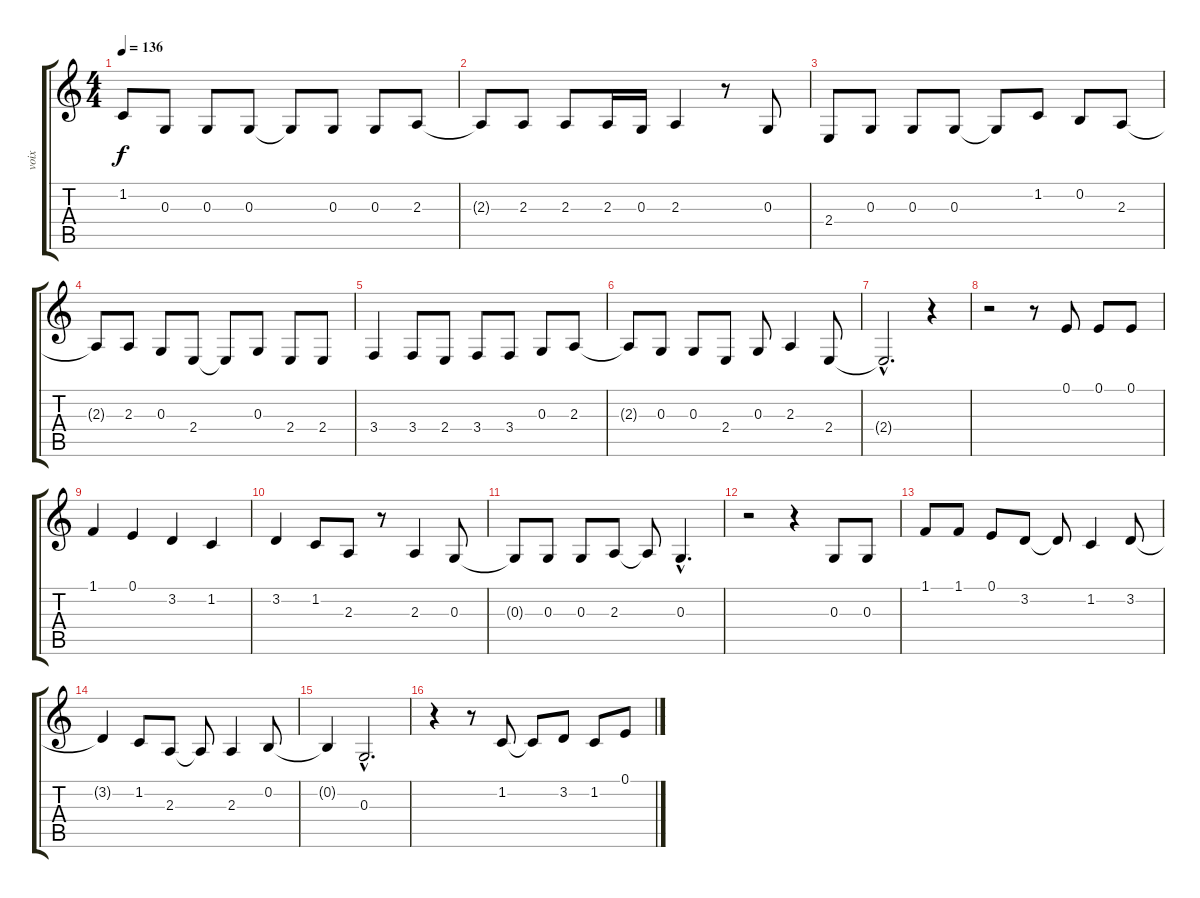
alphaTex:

\track ("voix" "voix") {instrument lead2sawtooth}
\staff {score tabs}
\tuning (E4 B3 G3 D3 A2 E2) {hide}
\ts (4 4)
\tempo 136
\clef g2
\ks c
1.2{t}.8{dy f} 0.3.8 0.3.8 0.3.8 0.3{t}.8 0.3.8 0.3.8 2.3.8 |
2.3{t}.8 2.3.8 2.3.8 2.3.16 0.3.16 2.3.4 r.8 0.3.8 |
2.4.8 0.3.8 0.3.8 0.3.8 0.3{t}.8 1.2.8 0.2.8 2.3.8 |
2.3{t}.8 2.3.8 0.3.8 2.4.8 2.4{t}.8 0.3.8 2.4.8 2.4.8 |
3.4.4 3.4.8 2.4.8 3.4.8 3.4.8 0.3.8 2.3.8 |
2.3{t}.8 0.3.8 0.3.8 2.4.8 0.3.8 2.3.4 2.4.8 |
2.4{hac t}.2{d} r.4 |
r.2 r.8 0.1.8 0.1.8 0.1.8 |
1.1.4 0.1.4 3.2.4 1.2.4 |
3.2.4 1.2.8 2.3.8 r.8 2.3.4 0.3.8 |
0.3{t}.8 0.3.8 0.3.8 2.3.8 2.3{t}.8 0.3{hac}.4{d} |
r.2 r.4 0.3.8 0.3.8 |
1.1.8 1.1.8 0.1.8 3.2.8 3.2{t}.8 1.2.4 3.2.8 |
3.2{t}.4 1.2.8 2.3.8 2.3{t}.8 2.3.4 0.2.8 |
0.2{t}.4 0.3{hac}.2{d} |
r.4 r.8 1.2.8 1.2{t}.8 3.2.8 1.2.8 0.1.8
